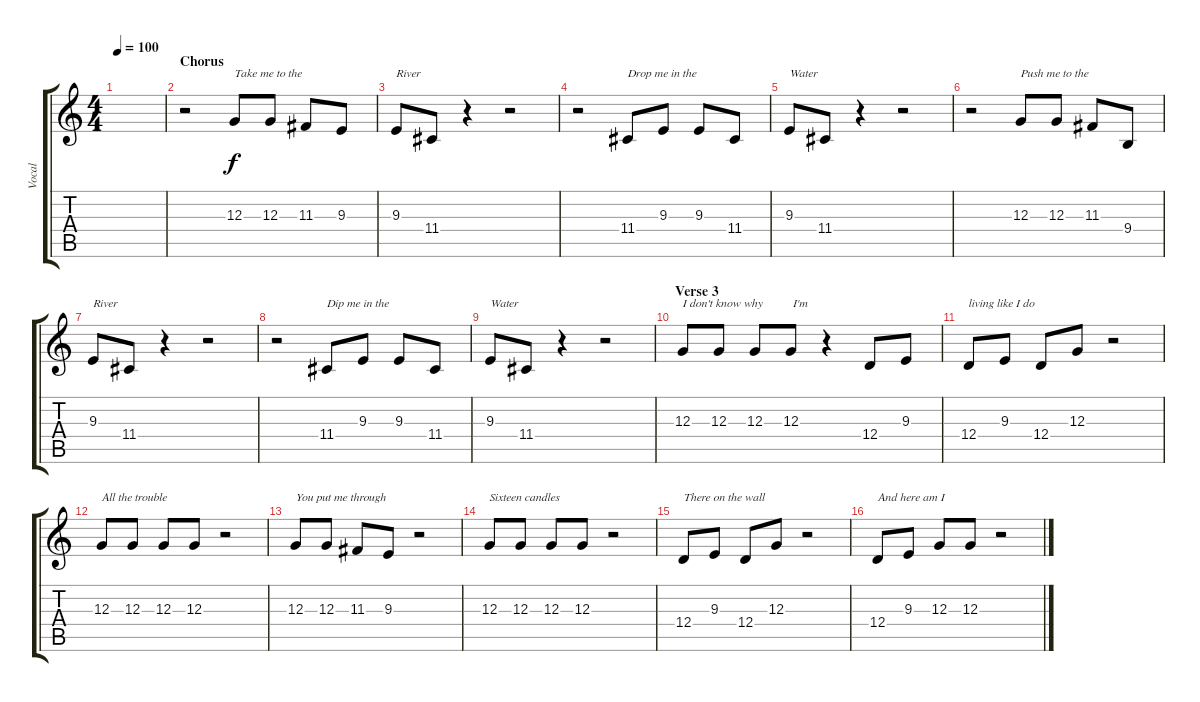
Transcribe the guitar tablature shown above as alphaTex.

\track ("Vocal" "Vocal") {instrument synthvoice}
\staff {score tabs}
\tuning (E4 B3 G3 D3 A2 E2) {hide}
\ts (4 4)
\tempo 100
\clef g2
\ks c
|
\section ("" "Chorus")
r.2 12.3.8{txt "Take me to the"} 12.3.8 11.3.8 9.3.8 |
9.3.8{txt "River"} 11.4.8 r.4 r.2 |
r.2 11.4.8{txt "Drop me in the"} 9.3.8 9.3.8 11.4.8 |
9.3.8{txt "Water"} 11.4.8 r.4 r.2 |
r.2 12.3.8{txt "Push me to the"} 12.3.8 11.3.8 9.4.8 |
9.3.8{txt "River"} 11.4.8 r.4 r.2 |
r.2 11.4.8{txt "Dip me in the"} 9.3.8 9.3.8 11.4.8 |
9.3.8{txt "Water"} 11.4.8 r.4 r.2 |
\section ("" "Verse 3")
12.3.8{txt "I don't know why          I'm"} 12.3.8 12.3.8 12.3.8 r.4 12.4.8 9.3.8 |
12.4.8{txt "living like I do"} 9.3.8 12.4.8 12.3.8 r.2 |
12.3.8{txt "All the trouble"} 12.3.8 12.3.8 12.3.8 r.2 |
12.3.8{txt "You put me through"} 12.3.8 11.3.8 9.3.8 r.2 |
12.3.8{txt "Sixteen candles"} 12.3.8 12.3.8 12.3.8 r.2 |
12.4.8{txt "There on the wall"} 9.3.8 12.4.8 12.3.8 r.2 |
12.4.8{txt "And here am I"} 9.3.8 12.3.8 12.3.8 r.2
